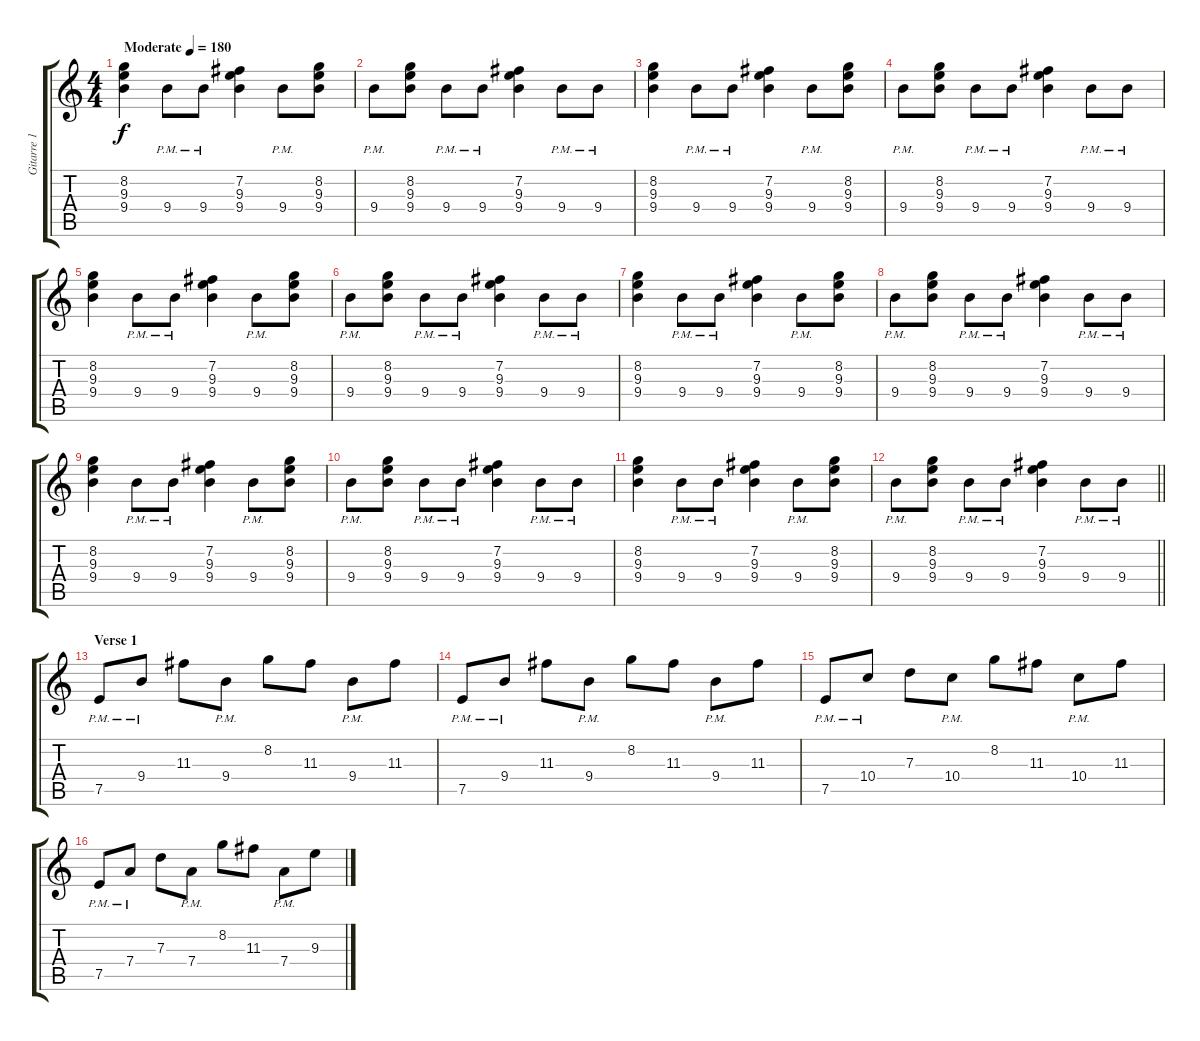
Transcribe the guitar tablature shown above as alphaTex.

\track ("Gitarre 1" "Gitarre 1") {instrument overdrivenguitar}
\staff {score tabs}
\tuning (E4 B3 G3 D3 A2 E2) {hide}
\ts (4 4)
\tempo (180 "Moderate")
\clef g2
\ks c
(8.2 9.3 9.4).4{dy f instrument overdrivenguitar} 9.4{pm}.8 9.4{pm}.8 (7.2 9.3 9.4).4 9.4{pm}.8 (8.2 9.3 9.4).8 |
9.4{pm}.8 (8.2 9.3 9.4).8 9.4{pm}.8 9.4{pm}.8 (7.2 9.3 9.4).4 9.4{pm}.8 9.4{pm}.8 |
(8.2 9.3 9.4).4 9.4{pm}.8 9.4{pm}.8 (7.2 9.3 9.4).4 9.4{pm}.8 (8.2 9.3 9.4).8 |
9.4{pm}.8 (8.2 9.3 9.4).8 9.4{pm}.8 9.4{pm}.8 (7.2 9.3 9.4).4 9.4{pm}.8 9.4{pm}.8 |
(8.2 9.3 9.4).4 9.4{pm}.8 9.4{pm}.8 (7.2 9.3 9.4).4 9.4{pm}.8 (8.2 9.3 9.4).8 |
9.4{pm}.8 (8.2 9.3 9.4).8 9.4{pm}.8 9.4{pm}.8 (7.2 9.3 9.4).4 9.4{pm}.8 9.4{pm}.8 |
(8.2 9.3 9.4).4 9.4{pm}.8 9.4{pm}.8 (7.2 9.3 9.4).4 9.4{pm}.8 (8.2 9.3 9.4).8 |
9.4{pm}.8 (8.2 9.3 9.4).8 9.4{pm}.8 9.4{pm}.8 (7.2 9.3 9.4).4 9.4{pm}.8 9.4{pm}.8 |
(8.2 9.3 9.4).4 9.4{pm}.8 9.4{pm}.8 (7.2 9.3 9.4).4 9.4{pm}.8 (8.2 9.3 9.4).8 |
9.4{pm}.8 (8.2 9.3 9.4).8 9.4{pm}.8 9.4{pm}.8 (7.2 9.3 9.4).4 9.4{pm}.8 9.4{pm}.8 |
(8.2 9.3 9.4).4 9.4{pm}.8 9.4{pm}.8 (7.2 9.3 9.4).4 9.4{pm}.8 (8.2 9.3 9.4).8 |
\barLineRight lightlight
9.4{pm}.8 (8.2 9.3 9.4).8 9.4{pm}.8 9.4{pm}.8 (7.2 9.3 9.4).4 9.4{pm}.8 9.4{pm}.8 |
\section ("" "Verse 1")
7.5{pm}.8 9.4{pm}.8 11.3.8 9.4{pm}.8 8.2.8 11.3.8 9.4{pm}.8 11.3.8 |
7.5{pm}.8 9.4{pm}.8 11.3.8 9.4{pm}.8 8.2.8 11.3.8 9.4{pm}.8 11.3.8 |
7.5{pm}.8 10.4{pm}.8 7.3.8 10.4{pm}.8 8.2.8 11.3.8 10.4{pm}.8 11.3.8 |
7.5{pm}.8 7.4{pm}.8 7.3.8 7.4{pm}.8 8.2.8 11.3.8 7.4{pm}.8 9.3.8
